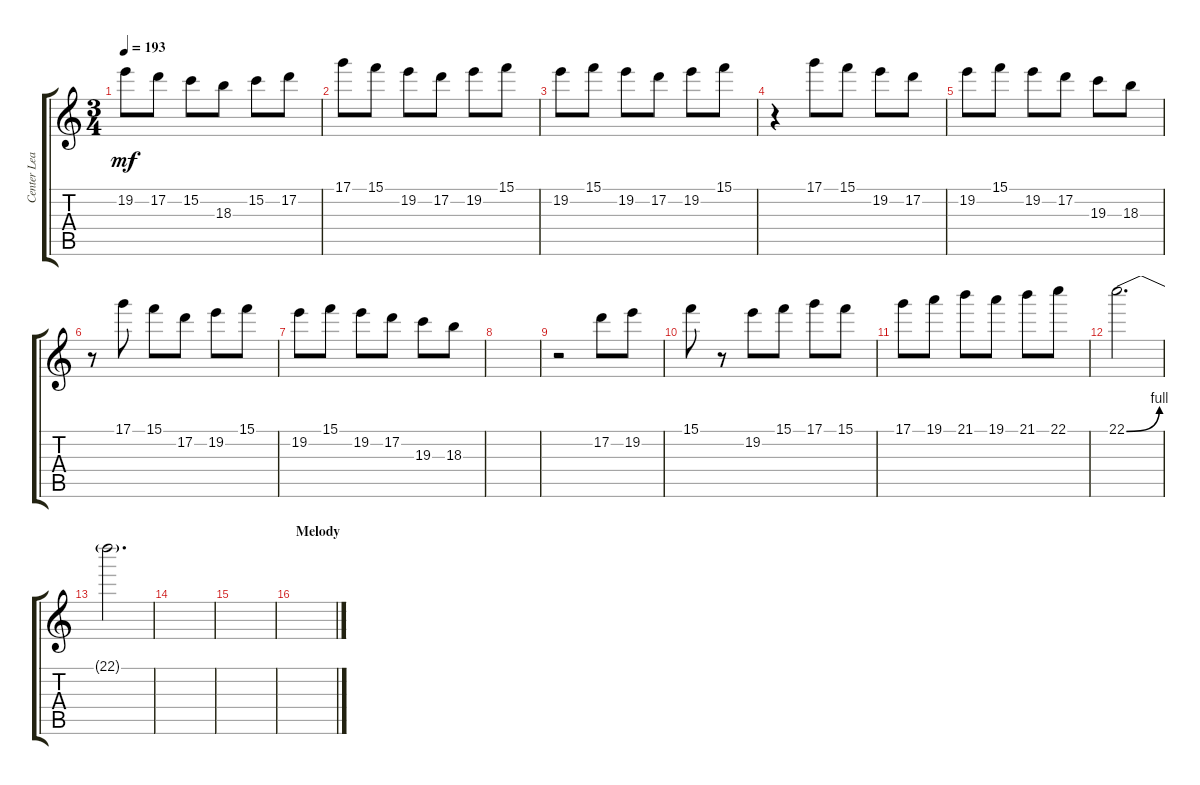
\track ("Center Lead 2" "Center Lea") {instrument distortionguitar}
\staff {score tabs}
\tuning (D4 A3 F3 C3 G2 C2) {hide}
\ts (3 4)
\tempo 193
\clef g2
\ks c
19.2.8{dy mf} 17.2.8 15.2.8 18.3.8 15.2.8 17.2.8 |
17.1.8 15.1.8 19.2.8 17.2.8 19.2.8 15.1.8 |
19.2.8 15.1.8 19.2.8 17.2.8 19.2.8 15.1.8 |
r.4 17.1.8 15.1.8 19.2.8 17.2.8 |
19.2.8 15.1.8 19.2.8 17.2.8 19.3.8 18.3.8 |
r.8 17.1.8 15.1.8 17.2.8 19.2.8 15.1.8 |
19.2.8 15.1.8 19.2.8 17.2.8 19.3.8 18.3.8 |
|
r.2 17.2.8 19.2.8 |
15.1.8 r.8 19.2.8 15.1.8 17.1.8 15.1.8 |
17.1.8 19.1.8 21.1.8 19.1.8 21.1.8 22.1.8 |
22.1{be (bend 0 0 60 4)}.2{d} |
22.1{t}.2{d} |
|
|
\section ("" "Melody")
